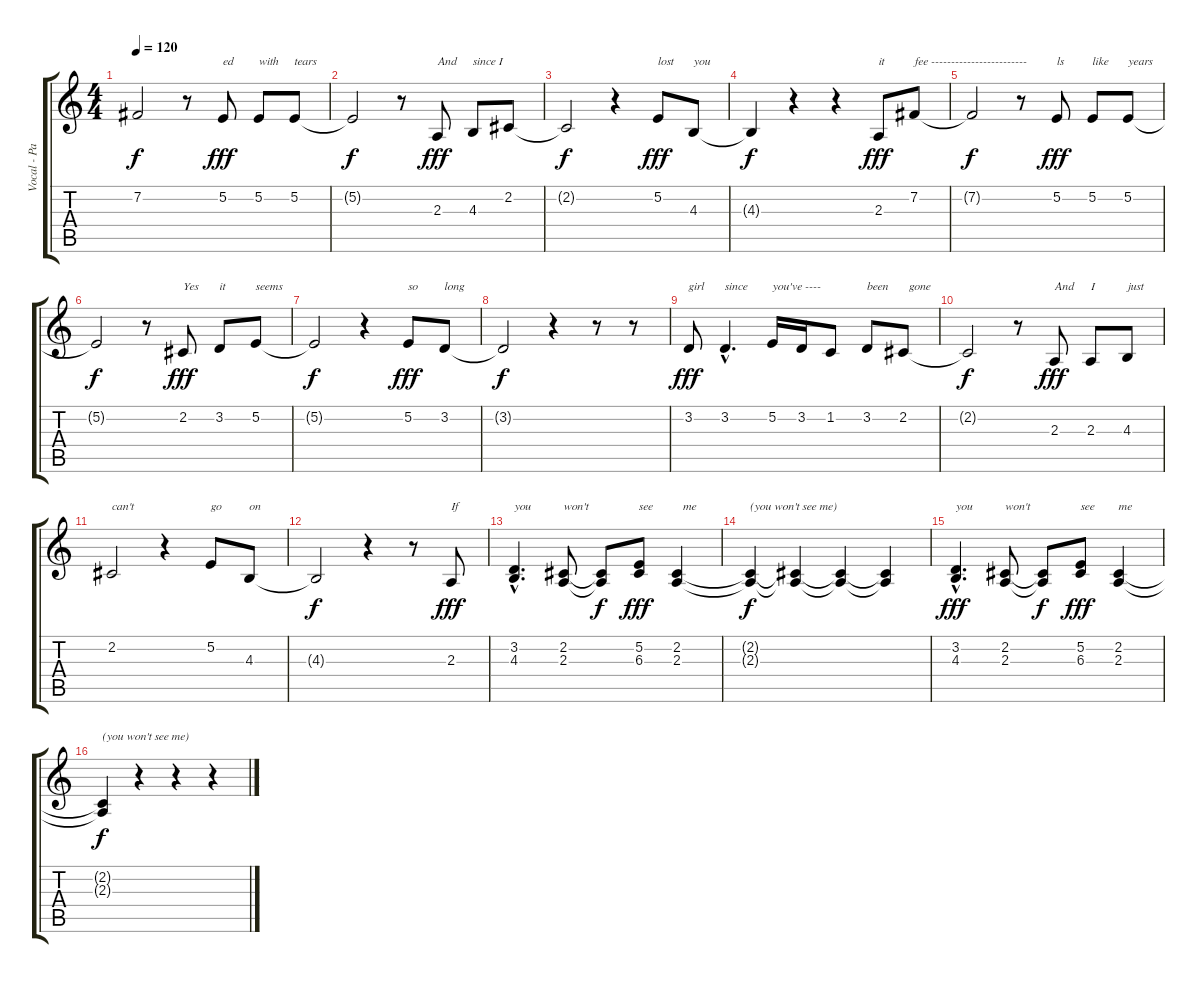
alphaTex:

\track ("Vocal - Paul" "Vocal - Pa") {instrument altosax}
\staff {score tabs}
\tuning (E4 B3 G3 D3 A2 E2) {hide}
\ts (4 4)
\tempo 120
\clef g2
\ks c
7.2{t}.2{dy f} r.8 5.2.8{txt "ed" dy fff} 5.2.8{txt "with"} 5.2.8{txt "tears"} |
5.2{t}.2{dy f} r.8 2.3.8{txt "And" dy fff} 4.3.8{txt "since I"} 2.2.8{txt " "} |
2.2{t}.2{dy f} r.4 5.2.8{txt "lost" dy fff} 4.3.8{txt "you"} |
4.3{t}.4{dy f} r.4 r.4 2.3.8{txt "it" dy fff} 7.2.8{txt "fee ------------------------"} |
7.2{t}.2{dy f} r.8 5.2.8{txt "ls" dy fff} 5.2.8{txt "like"} 5.2.8{txt "years"} |
5.2{t}.2{dy f} r.8 2.2.8{txt "Yes" dy fff} 3.2.8{txt "it"} 5.2.8{txt "seems"} |
5.2{t}.2{dy f} r.4 5.2.8{txt "so" dy fff} 3.2.8{txt "long"} |
3.2{t}.2{dy f} r.4 r.8 r.8{txt " "} |
3.2.8{txt "girl" dy fff} 3.2{hac}.4{d txt "since"} 5.2.16{txt "you've ----"} 3.2.16 1.2.8 3.2.8{txt "been"} 2.2.8{txt "  gone"} |
2.2{t}.2{dy f} r.8 2.3.8{txt "And" dy fff} 2.3.8{txt "I"} 4.3.8{txt "just"} |
2.2.2{txt "can't"} r.4 5.2.8{txt "go"} 4.3.8{txt "on"} |
4.3{t}.2{dy f} r.4 r.8 2.3.8{txt "If" dy fff} |
(3.2{hac} 4.3{hac}).4{d txt "you"} (2.2 2.3).8{txt "won't"} (2.2{t} 2.3{t}).8{dy f} (5.2 6.3).8{txt "see" dy fff} (2.2 2.3).4{txt "  me"} |
(2.2{t} 2.3{t}).4{txt "(you won't see me)" dy f} (2.2{t} 2.3{t}).4{txt " "} (2.2{t} 2.3{t}).4{txt " "} (2.2{t} 2.3{t}).4{txt " "} |
(3.2{hac} 4.3{hac}).4{d txt "you" dy fff} (2.2 2.3).8{txt "won't"} (2.2{t} 2.3{t}).8{dy f} (5.2 6.3).8{txt "see" dy fff} (2.2 2.3).4{txt "me"} |
(2.2{t} 2.3{t}).4{txt "(you won't see me)" dy f} r.4 r.4 r.4
